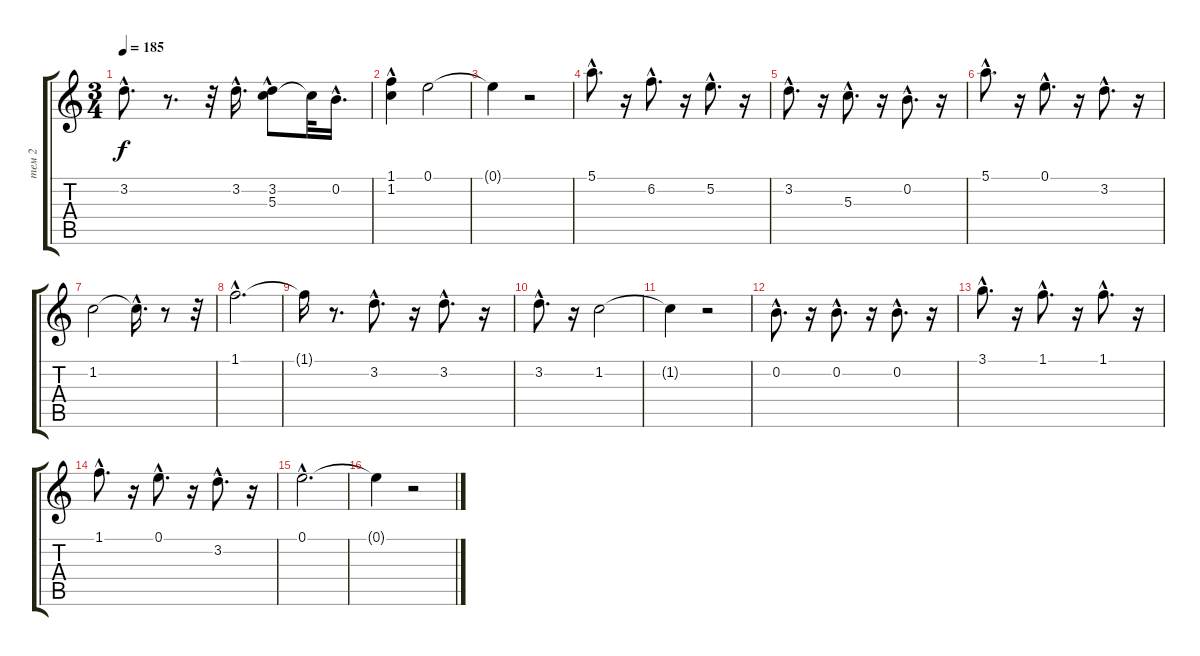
\track ("тем 2" "тем 2") {instrument acousticguitarsteel}
\staff {score tabs}
\tuning (E4 B3 G3 D3 A2 E2) {hide}
\ts (3 4)
\tempo 185
\clef g2
\ks c
3.2{hac}.8{d dy f} r.8{d} r.32 3.2{hac}.16{d} (3.2{hac} 5.3).8 5.3{t}.32 0.2{hac}.16{d} |
(1.1{hac} 1.2).4 0.1.2 |
0.1{t}.4 r.2 |
5.1{hac}.8{d} r.16 6.2{hac}.8{d} r.16 5.2{hac}.8{d} r.16 |
3.2{hac}.8{d} r.16 5.3{hac}.8{d} r.16 0.2{hac}.8{d} r.16 |
5.1{hac}.8{d} r.16 0.1{hac}.8{d} r.16 3.2{hac}.8{d} r.16 |
1.2.2 1.2{hac t}.16{d} r.8 r.32 |
1.1{hac}.2{d} |
1.1{t}.16 r.8{d} 3.2{hac}.8{d} r.16 3.2{hac}.8{d} r.16 |
3.2{hac}.8{d} r.16 1.2.2 |
1.2{t}.4 r.2 |
0.2{hac}.8{d} r.16 0.2{hac}.8{d} r.16 0.2{hac}.8{d} r.16 |
3.1{hac}.8{d} r.16 1.1{hac}.8{d} r.16 1.1{hac}.8{d} r.16 |
1.1{hac}.8{d} r.16 0.1{hac}.8{d} r.16 3.2{hac}.8{d} r.16 |
0.1{hac}.2{d} |
0.1{t}.4 r.2
